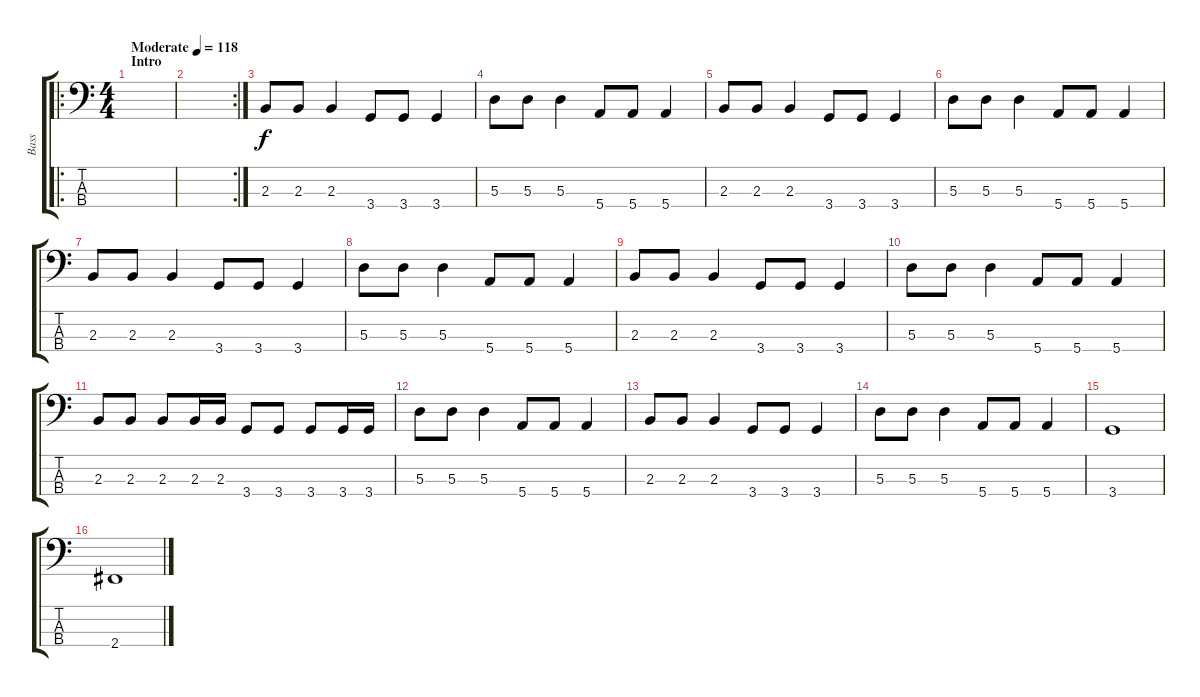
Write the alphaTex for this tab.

\track ("Bass" "Bass") {instrument electricbassfinger}
\staff {score tabs}
\tuning (G2 D2 A1 E1) {hide}
\ro
\ts (4 4)
\section ("" "Intro")
\tempo (118 "Moderate")
\clef f4
\ks c
|
\rc 2
|
2.3.8 2.3.8 2.3.4 3.4.8 3.4.8 3.4.4 |
5.3.8 5.3.8 5.3.4 5.4.8 5.4.8 5.4.4 |
2.3.8 2.3.8 2.3.4 3.4.8 3.4.8 3.4.4 |
5.3.8 5.3.8 5.3.4 5.4.8 5.4.8 5.4.4 |
2.3.8 2.3.8 2.3.4 3.4.8 3.4.8 3.4.4 |
5.3.8 5.3.8 5.3.4 5.4.8 5.4.8 5.4.4 |
2.3.8 2.3.8 2.3.4 3.4.8 3.4.8 3.4.4 |
5.3.8 5.3.8 5.3.4 5.4.8 5.4.8 5.4.4 |
2.3.8 2.3.8 2.3.8 2.3.16 2.3.16 3.4.8 3.4.8 3.4.8 3.4.16 3.4.16 |
5.3.8 5.3.8 5.3.4 5.4.8 5.4.8 5.4.4 |
2.3.8 2.3.8 2.3.4 3.4.8 3.4.8 3.4.4 |
5.3.8 5.3.8 5.3.4 5.4.8 5.4.8 5.4.4 |
3.4.1 |
2.4.1
